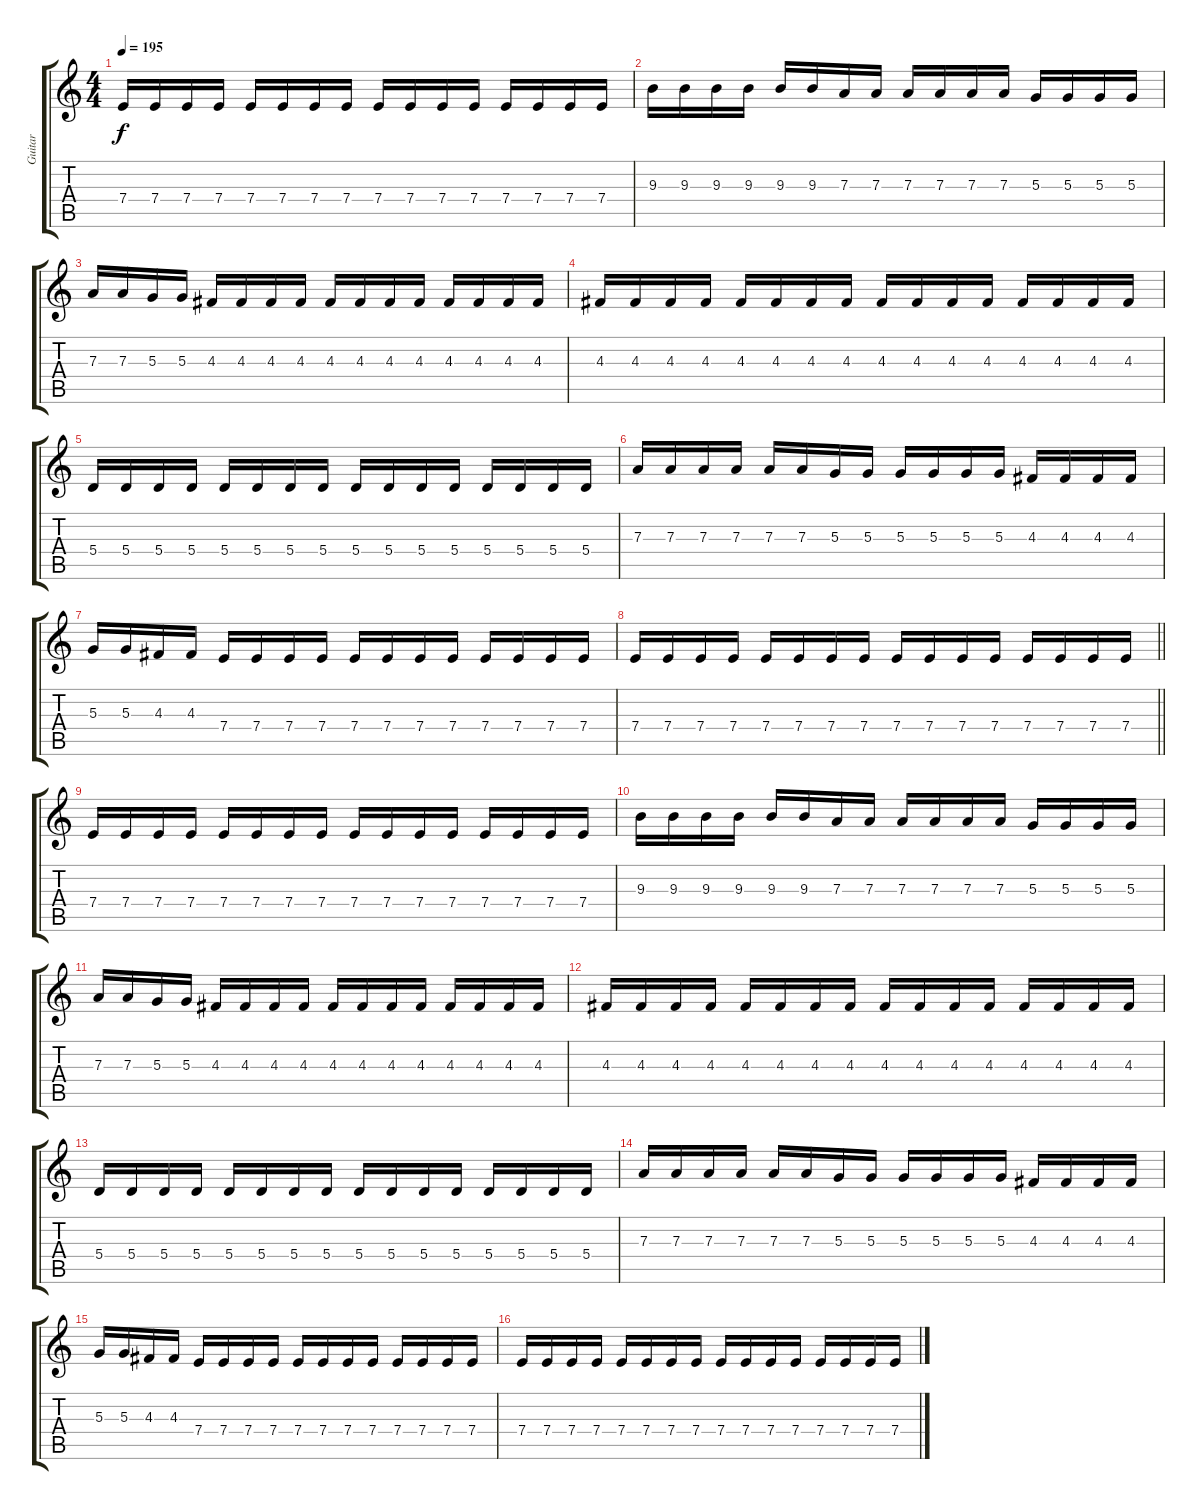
\track ("Guitar" "Guitar") {instrument distortionguitar}
\staff {score tabs}
\tuning (B3 Gb3 D3 A2 E2 B1) {hide}
\ts (4 4)
\tempo 195
\clef g2
\ks c
7.4.16{dy f} 7.4.16 7.4.16 7.4.16 7.4.16 7.4.16 7.4.16 7.4.16 7.4.16 7.4.16 7.4.16 7.4.16 7.4.16 7.4.16 7.4.16 7.4.16 |
9.3.16 9.3.16 9.3.16 9.3.16 9.3.16 9.3.16 7.3.16 7.3.16 7.3.16 7.3.16 7.3.16 7.3.16 5.3.16 5.3.16 5.3.16 5.3.16 |
7.3.16 7.3.16 5.3.16 5.3.16 4.3.16 4.3.16 4.3.16 4.3.16 4.3.16 4.3.16 4.3.16 4.3.16 4.3.16 4.3.16 4.3.16 4.3.16 |
4.3.16 4.3.16 4.3.16 4.3.16 4.3.16 4.3.16 4.3.16 4.3.16 4.3.16 4.3.16 4.3.16 4.3.16 4.3.16 4.3.16 4.3.16 4.3.16 |
5.4.16 5.4.16 5.4.16 5.4.16 5.4.16 5.4.16 5.4.16 5.4.16 5.4.16 5.4.16 5.4.16 5.4.16 5.4.16 5.4.16 5.4.16 5.4.16 |
7.3.16 7.3.16 7.3.16 7.3.16 7.3.16 7.3.16 5.3.16 5.3.16 5.3.16 5.3.16 5.3.16 5.3.16 4.3.16 4.3.16 4.3.16 4.3.16 |
5.3.16 5.3.16 4.3.16 4.3.16 7.4.16 7.4.16 7.4.16 7.4.16 7.4.16 7.4.16 7.4.16 7.4.16 7.4.16 7.4.16 7.4.16 7.4.16 |
\barLineRight lightlight
7.4.16 7.4.16 7.4.16 7.4.16 7.4.16 7.4.16 7.4.16 7.4.16 7.4.16 7.4.16 7.4.16 7.4.16 7.4.16 7.4.16 7.4.16 7.4.16 |
7.4.16 7.4.16 7.4.16 7.4.16 7.4.16 7.4.16 7.4.16 7.4.16 7.4.16 7.4.16 7.4.16 7.4.16 7.4.16 7.4.16 7.4.16 7.4.16 |
9.3.16 9.3.16 9.3.16 9.3.16 9.3.16 9.3.16 7.3.16 7.3.16 7.3.16 7.3.16 7.3.16 7.3.16 5.3.16 5.3.16 5.3.16 5.3.16 |
7.3.16 7.3.16 5.3.16 5.3.16 4.3.16 4.3.16 4.3.16 4.3.16 4.3.16 4.3.16 4.3.16 4.3.16 4.3.16 4.3.16 4.3.16 4.3.16 |
4.3.16 4.3.16 4.3.16 4.3.16 4.3.16 4.3.16 4.3.16 4.3.16 4.3.16 4.3.16 4.3.16 4.3.16 4.3.16 4.3.16 4.3.16 4.3.16 |
5.4.16 5.4.16 5.4.16 5.4.16 5.4.16 5.4.16 5.4.16 5.4.16 5.4.16 5.4.16 5.4.16 5.4.16 5.4.16 5.4.16 5.4.16 5.4.16 |
7.3.16 7.3.16 7.3.16 7.3.16 7.3.16 7.3.16 5.3.16 5.3.16 5.3.16 5.3.16 5.3.16 5.3.16 4.3.16 4.3.16 4.3.16 4.3.16 |
5.3.16 5.3.16 4.3.16 4.3.16 7.4.16 7.4.16 7.4.16 7.4.16 7.4.16 7.4.16 7.4.16 7.4.16 7.4.16 7.4.16 7.4.16 7.4.16 |
7.4.16 7.4.16 7.4.16 7.4.16 7.4.16 7.4.16 7.4.16 7.4.16 7.4.16 7.4.16 7.4.16 7.4.16 7.4.16 7.4.16 7.4.16 7.4.16
